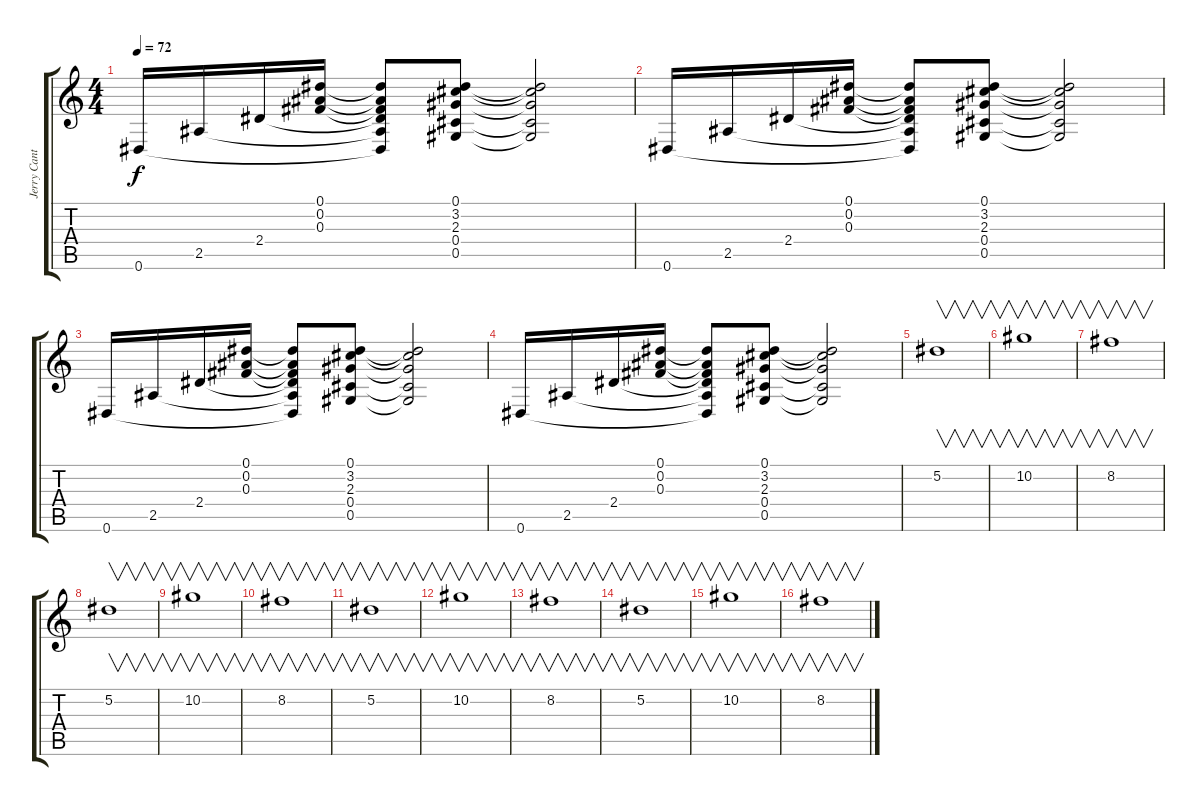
\track ("Jerry Cantrell - Guitar 3 - Acoustic" "Jerry Cant") {instrument acousticguitarnylon}
\staff {score tabs}
\tuning (Eb4 Bb3 Gb3 Db3 Ab2 Eb2) {hide}
\ts (4 4)
\tempo 72
\clef g2
\ks c
0.6.16{dy f} 2.5.16 2.4.16 (0.1 0.2 0.3).16 (0.1{t} 0.2{t} 0.3{t} 2.4{t} 2.5{t} 0.6{t}).8 (0.1 3.2 2.3 0.4 0.5).8 (0.1{t} 3.2{t} 2.3{t} 0.4{t} 0.5{t}).2 |
0.6.16 2.5.16 2.4.16 (0.1 0.2 0.3).16 (0.1{t} 0.2{t} 0.3{t} 2.4{t} 2.5{t} 0.6{t}).8 (0.1 3.2 2.3 0.4 0.5).8 (0.1{t} 3.2{t} 2.3{t} 0.4{t} 0.5{t}).2 |
0.6.16 2.5.16 2.4.16 (0.1 0.2 0.3).16 (0.1{t} 0.2{t} 0.3{t} 2.4{t} 2.5{t} 0.6{t}).8 (0.1 3.2 2.3 0.4 0.5).8 (0.1{t} 3.2{t} 2.3{t} 0.4{t} 0.5{t}).2 |
0.6.16 2.5.16 2.4.16 (0.1 0.2 0.3).16 (0.1{t} 0.2{t} 0.3{t} 2.4{t} 2.5{t} 0.6{t}).8 (0.1 3.2 2.3 0.4 0.5).8 (0.1{t} 3.2{t} 2.3{t} 0.4{t} 0.5{t}).2 |
5.2.1{v volume 12 instrument overdrivenguitar} |
10.2.1{v} |
8.2.1{v} |
5.2.1{v volume 12 instrument overdrivenguitar} |
10.2.1{v} |
8.2.1{v} |
5.2.1{v volume 12 instrument overdrivenguitar} |
10.2.1{v} |
8.2.1{v} |
5.2.1{v volume 12 instrument overdrivenguitar} |
10.2.1{v} |
8.2.1{v}
